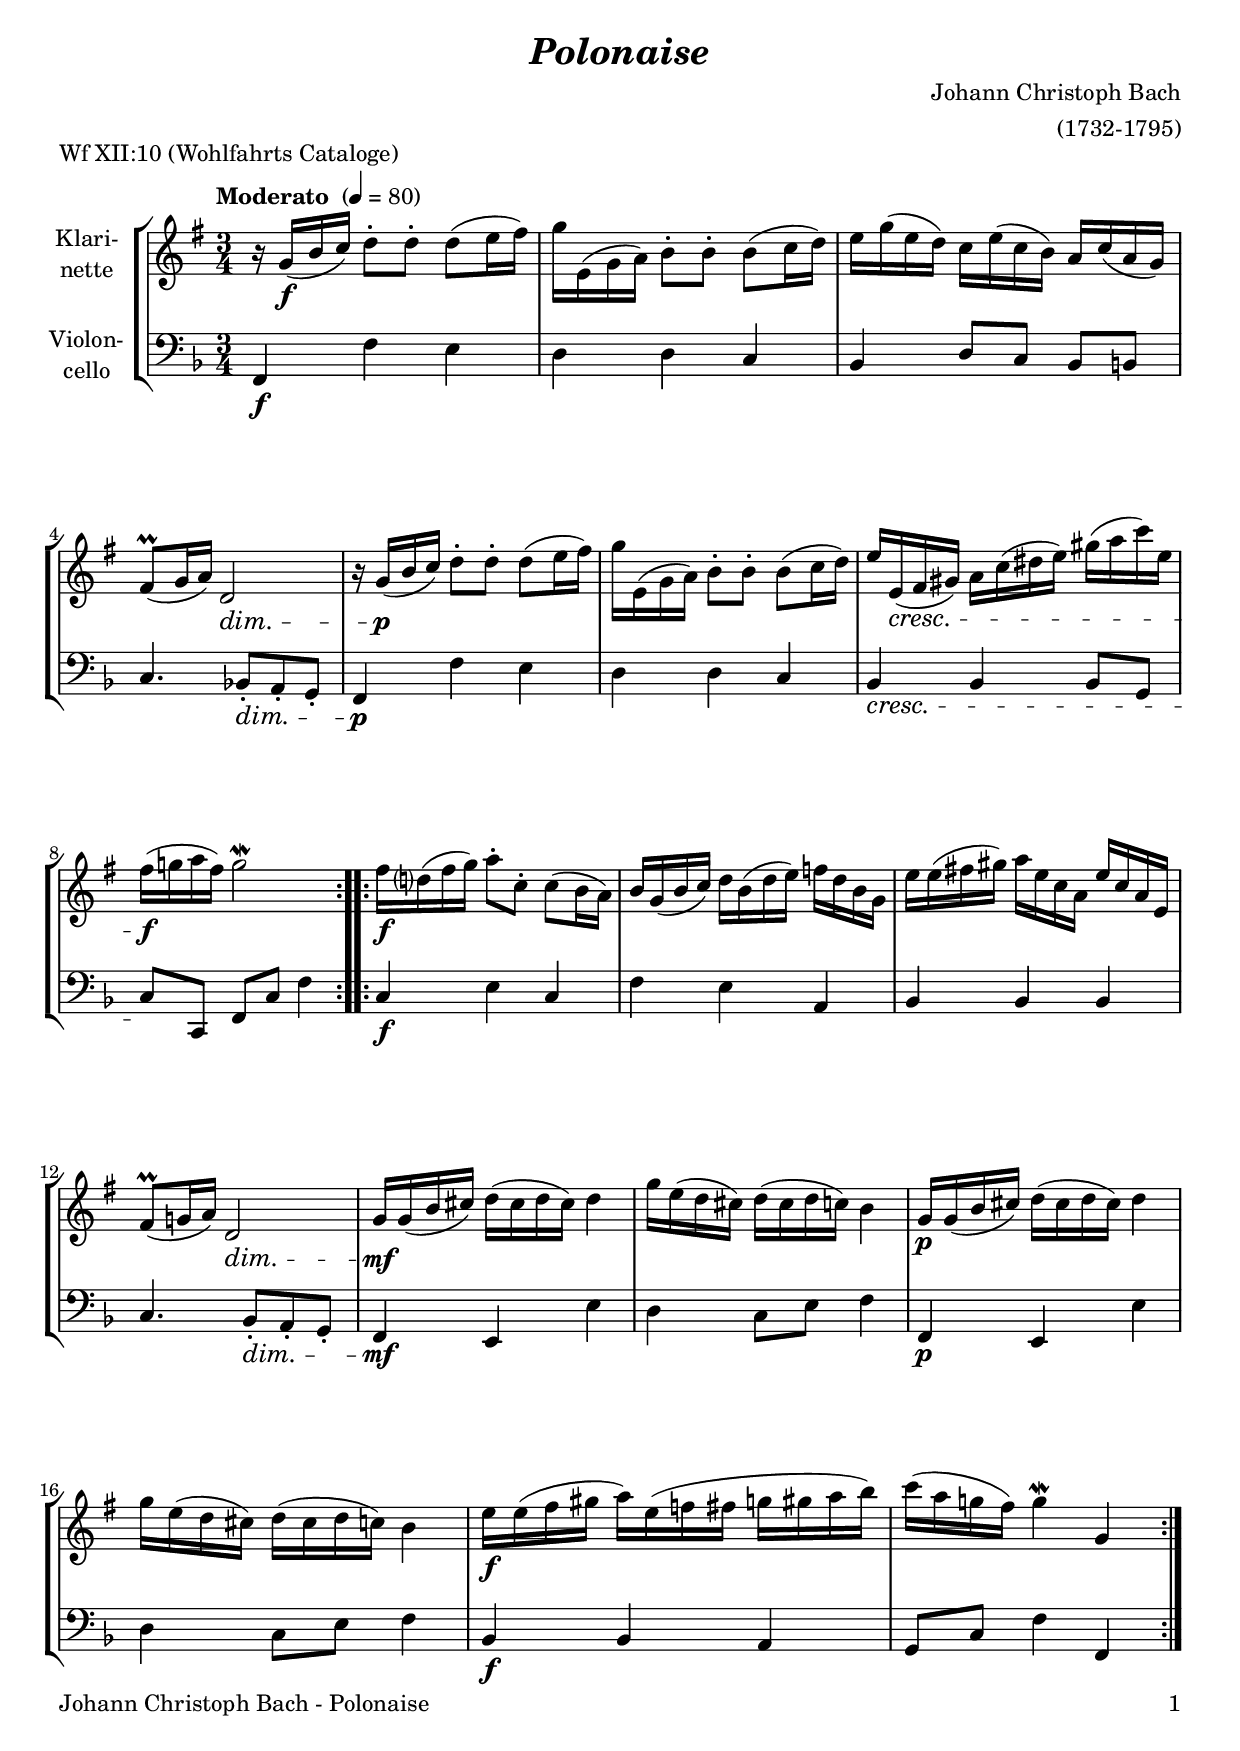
\version "2.18.2"
\include "deutsch.ly"

#(set-global-staff-size 20)

\header {
  title     = \markup \italic "Polonaise"
  composer  = "Johann Christoph Bach"
  arranger  = "(1732-1795)"
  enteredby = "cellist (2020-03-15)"
  piece     = "Wf XII:10 (Wohlfahrts Cataloge)"
}

voiceconsts = {
  \key f \major
  \time 3/4
  \clef "treble"
% \numericTimeSignature
  \compressFullBarRests
  % Set default beaming for all staves
  \set Timing.beamExceptions = #'()
  \set Timing.baseMoment     = #(ly:make-moment 1 4)
  \set Timing.beatStructure  = #'(1 1 1)
  \tempo "Moderato " 4=80
}

%minstr = "harpsichord"
micl = "clarinet"
%minstr = "accordion"
milo = "bassoon"
miba = "cello"
mipz = "pizzicato strings"

va = \relative c' {
  \voiceconsts

  \repeat volta 2 {
    r16 f(\f a b) c8-. c-. c( d16 e)
    f d,( f g) a8-. a-. a( b16 c)
    d f( d c) b d( b a) g b( g f)
    e8(\prall f16 g) c,2\dim

    r16 f(\p a b) c8-. c-. c( d16 e)
    f d,( f g) a8-. a-. a( b16 c)
    d d,(\cresc e fis) g b( cis d) fis( g b) d,
    e(\f f! g e) f2\mordent
  }

  \repeat volta 2 {
    e16\f c?( e f) g8-. b,-. b( a16 g)
    a f( a b) c a( c d) es c a f
    d' d( e! fis) g d b g d' b g d
    e8(\prall f!16 g) c,2\dim

    f16\mf f( a h) c( h c h) c4
    f16 d( c h) c( h c b) a4
    f16\p f( a h) c( h c h) c4

    f16 d( c h) c( h c b) a4
    d16\f d( e fis g) d( es e f fis g a)
    b( g f! e) f4\mordent f,
  }
}

vb = \relative c, {
  \voiceconsts
  \clef "bass"
  
  \repeat volta 2 {
    f4\f f' e
    d d c
    b d8 c b h
    c4. b!8[-.\dim a-. g]-.

    f4\p f' e
    d d c
    b\cresc b b8 g
    c\! c, f c' f4
  }

  \repeat volta 2 {
    c\f e c
    f e a,
    b b b
    c4. b8[-.\dim a-. g]-.

    f4\mf e e'
    d c8 e f4
    f,\p e e'

    d c8 e f4
    b,\f b a
    g8 c f4 f,
  }
}


music = \new StaffGroup <<
      \new Staff {
        \set Staff.midiInstrument = \micl
        \set Staff.instrumentName = \markup \center-column { "Klari-" "nette" }
        \transpose f g { \va }
      }

      \new Staff {
        \set Staff.midiInstrument = \miba
        \set Staff.instrumentName = \markup \center-column { "Violon-" "cello" }
        \transpose f f { \vb }
      }
>>

\book {
   \paper {
    print-page-number = ##t
    print-first-page-number = ##t
    ragged-last-bottom = ##f
    oddHeaderMarkup = \markup \null
    evenHeaderMarkup = \markup \null
    oddFooterMarkup = \markup {
      \fill-line {
        \on-the-fly #print-page-number-check-first
        "Johann Christoph Bach - Polonaise" \fromproperty #'page:page-number-string
      }
    }
    evenFooterMarkup = \oddFooterMarkup
  } \score {
    \music
    \layout {}
  }

  \score {
    \unfoldRepeats \music

    \midi {
      \context {
        \Score
      }
    }
  }
}